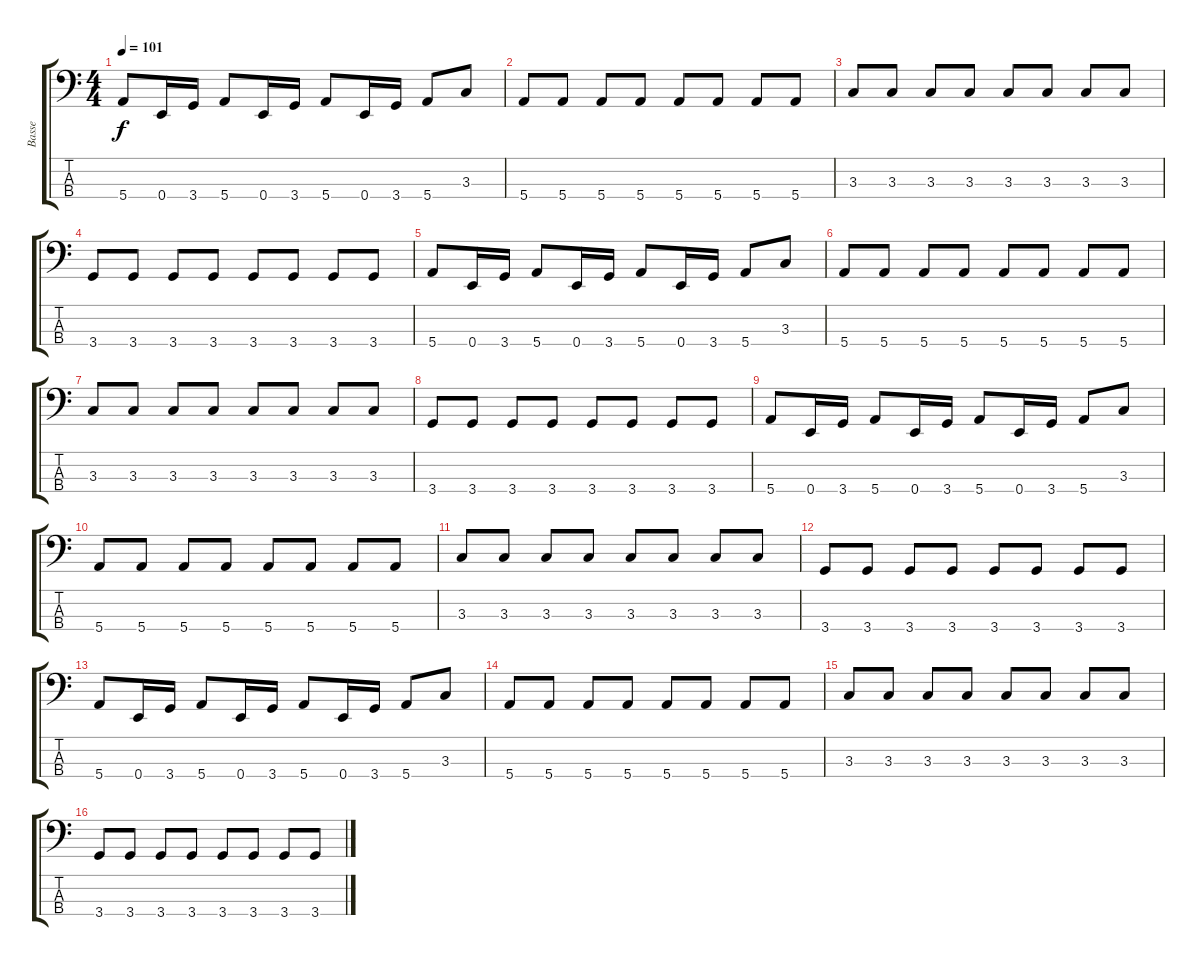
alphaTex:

\track ("Basse" "Basse") {instrument electricbasspick}
\staff {score tabs}
\tuning (G2 D2 A1 E1) {hide}
\ts (4 4)
\tempo 101
\clef f4
\ks c
5.4.8{dy f} 0.4.16 3.4.16 5.4.8 0.4.16 3.4.16 5.4.8 0.4.16 3.4.16 5.4.8 3.3.8 |
5.4.8 5.4.8 5.4.8 5.4.8 5.4.8 5.4.8 5.4.8 5.4.8 |
3.3.8 3.3.8 3.3.8 3.3.8 3.3.8 3.3.8 3.3.8 3.3.8 |
3.4.8 3.4.8 3.4.8 3.4.8 3.4.8 3.4.8 3.4.8 3.4.8 |
5.4.8 0.4.16 3.4.16 5.4.8 0.4.16 3.4.16 5.4.8 0.4.16 3.4.16 5.4.8 3.3.8 |
5.4.8 5.4.8 5.4.8 5.4.8 5.4.8 5.4.8 5.4.8 5.4.8 |
3.3.8 3.3.8 3.3.8 3.3.8 3.3.8 3.3.8 3.3.8 3.3.8 |
3.4.8 3.4.8 3.4.8 3.4.8 3.4.8 3.4.8 3.4.8 3.4.8 |
5.4.8 0.4.16 3.4.16 5.4.8 0.4.16 3.4.16 5.4.8 0.4.16 3.4.16 5.4.8 3.3.8 |
5.4.8 5.4.8 5.4.8 5.4.8 5.4.8 5.4.8 5.4.8 5.4.8 |
3.3.8 3.3.8 3.3.8 3.3.8 3.3.8 3.3.8 3.3.8 3.3.8 |
3.4.8 3.4.8 3.4.8 3.4.8 3.4.8 3.4.8 3.4.8 3.4.8 |
5.4.8 0.4.16 3.4.16 5.4.8 0.4.16 3.4.16 5.4.8 0.4.16 3.4.16 5.4.8 3.3.8 |
5.4.8 5.4.8 5.4.8 5.4.8 5.4.8 5.4.8 5.4.8 5.4.8 |
3.3.8 3.3.8 3.3.8 3.3.8 3.3.8 3.3.8 3.3.8 3.3.8 |
3.4.8 3.4.8 3.4.8 3.4.8 3.4.8 3.4.8 3.4.8 3.4.8
